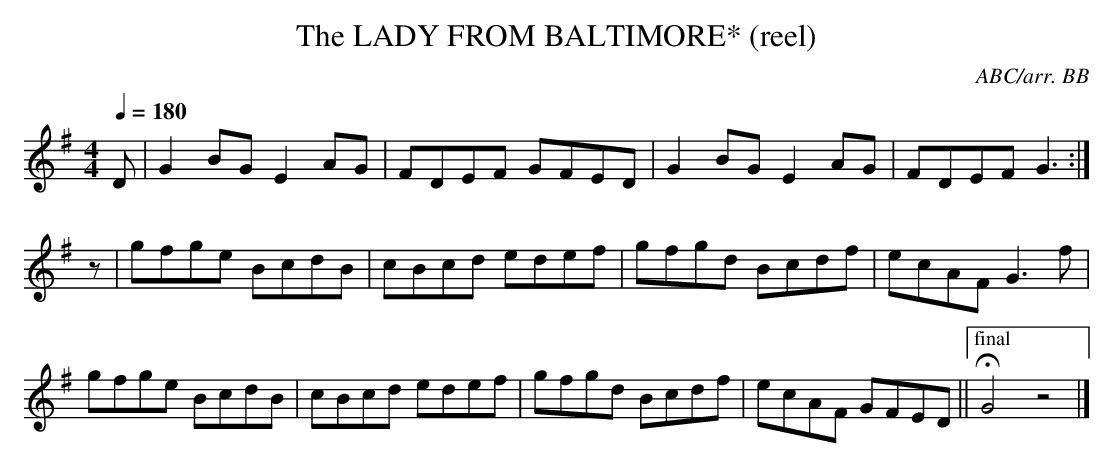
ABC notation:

X:1
T:LADY FROM BALTIMORE* (reel), The
C:ABC/arr. BB
L:1/8
Q:1/4=180
M:4/4
K:G
D|G2BG E2AG|FDEF GFED|G2BG E2AG|FDEF G3:|
z|gfge BcdB|cBcd edef|gfgd Bcdf|ecAF G3 f|
gfge BcdB|cBcd edef|gfgd Bcdf|ecAF GFED||\
["final"HG4z4|]
